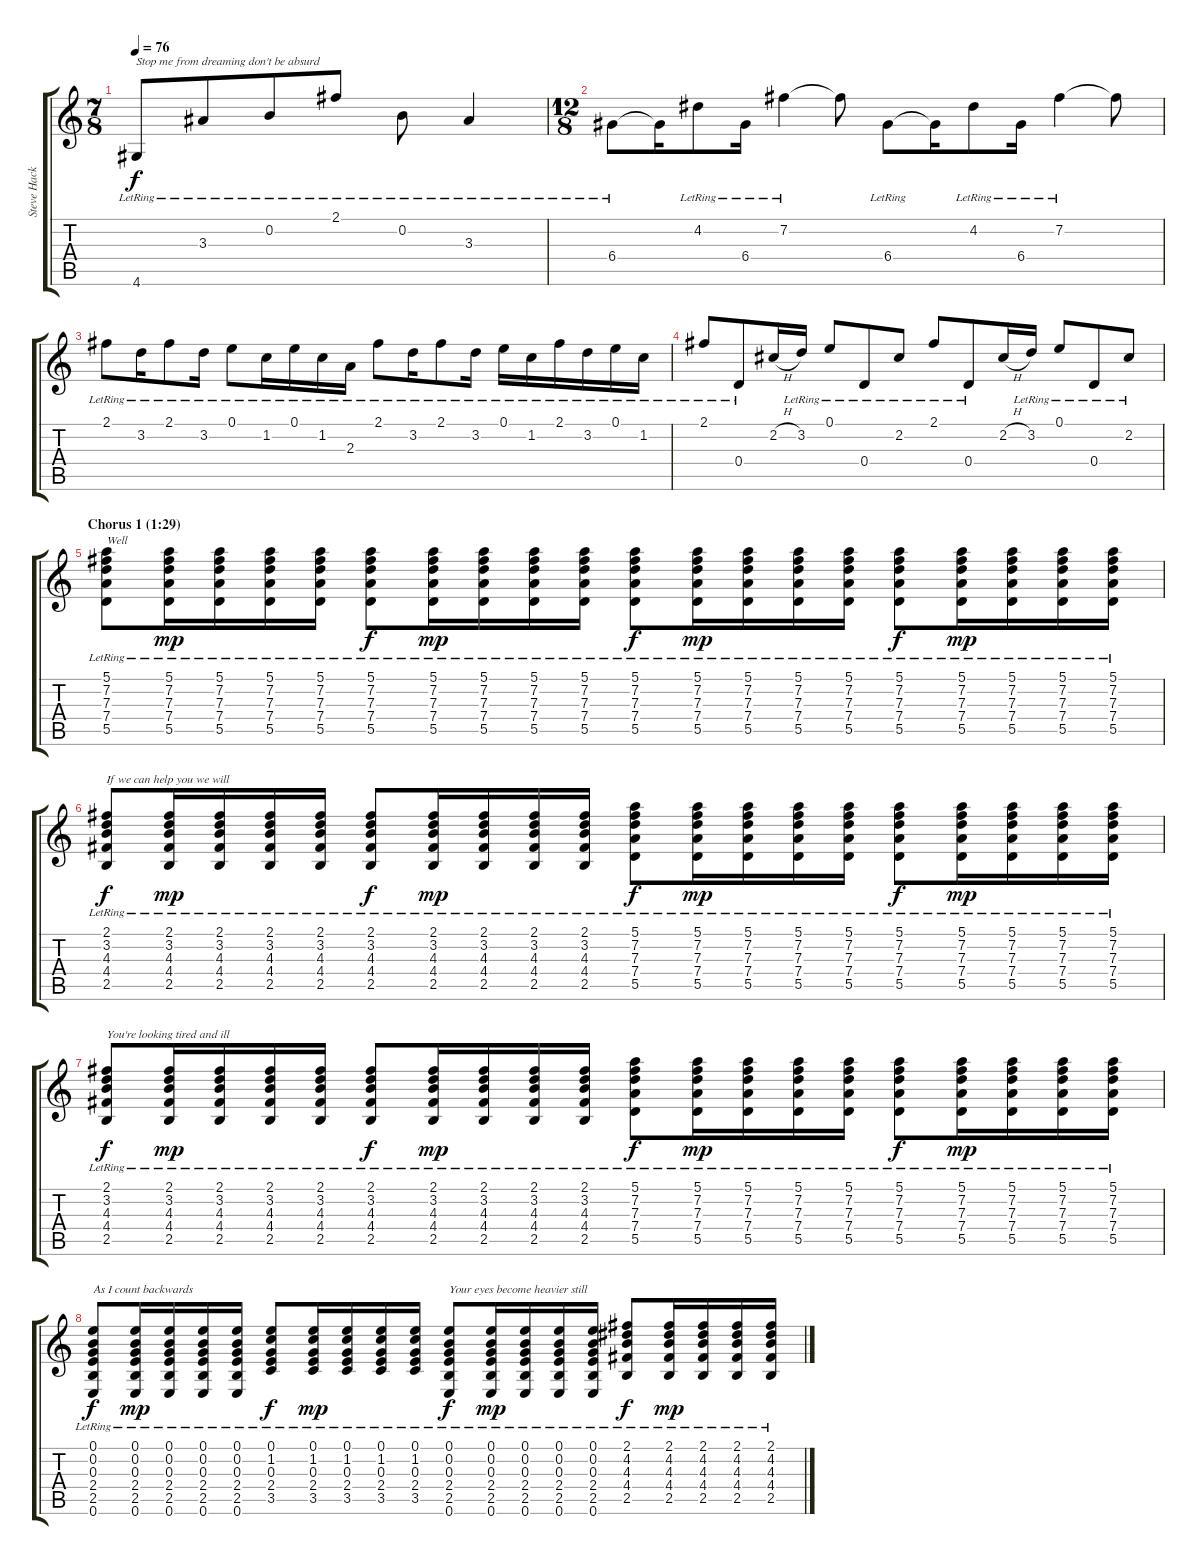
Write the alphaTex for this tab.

\track ("Steve Hackett (electric guitar)" "Steve Hack") {instrument electricguitarjazz}
\staff {score tabs}
\tuning (E4 B3 G3 D3 A2 E2) {hide}
\ts (7 8)
\tempo 76
\clef g2
\ks c
4.6{lr}.8{txt "Stop me from dreaming don't be absurd" dy f} 3.3{lr}.8 0.2{lr}.8 2.1{lr}.8 0.2{lr}.8 3.3{lr}.4 |
\ts (12 8)
6.4{lr}.8 6.4{t}.16 4.2{lr}.8 6.4{lr}.16 7.2{lr}.4 7.2{t}.8 6.4{lr}.8 6.4{t}.16 4.2{lr}.8 6.4{lr}.16 7.2{lr}.4 7.2{t}.8 |
2.1{lr}.8 3.2{lr}.16 2.1{lr}.8 3.2{lr}.16 0.1{lr}.8 1.2{lr}.16 0.1{lr}.16 1.2{lr}.16 2.3{lr}.16 2.1{lr}.8 3.2{lr}.16 2.1{lr}.8 3.2{lr}.16 0.1{lr}.16 1.2{lr}.16 2.1{lr}.16 3.2{lr}.16 0.1{lr}.16 1.2{lr}.16 |
2.1{lr}.8 0.4{lr}.8 2.2{h}.16 3.2{lr}.16 0.1{lr}.8 0.4{lr}.8 2.2{lr}.8 2.1{lr}.8 0.4{lr}.8 2.2{h}.16 3.2{lr}.16 0.1{lr}.8 0.4{lr}.8 2.2{lr}.8 |
\section ("" "Chorus 1 (1:29)")
(5.1{lr} 7.2{lr} 7.3{lr} 7.4{lr} 5.5{lr}).8{txt "Well"} (5.1{lr} 7.2{lr} 7.3{lr} 7.4{lr} 5.5{lr}).16{dy mp} (5.1{lr} 7.2{lr} 7.3{lr} 7.4{lr} 5.5{lr}).16 (5.1{lr} 7.2{lr} 7.3{lr} 7.4{lr} 5.5{lr}).16 (5.1{lr} 7.2{lr} 7.3{lr} 7.4{lr} 5.5{lr}).16 (5.1{lr} 7.2{lr} 7.3{lr} 7.4{lr} 5.5{lr}).8{dy f} (5.1{lr} 7.2{lr} 7.3{lr} 7.4{lr} 5.5{lr}).16{dy mp} (5.1{lr} 7.2{lr} 7.3{lr} 7.4{lr} 5.5{lr}).16 (5.1{lr} 7.2{lr} 7.3{lr} 7.4{lr} 5.5{lr}).16 (5.1{lr} 7.2{lr} 7.3{lr} 7.4{lr} 5.5{lr}).16 (5.1{lr} 7.2{lr} 7.3{lr} 7.4{lr} 5.5{lr}).8{dy f} (5.1{lr} 7.2{lr} 7.3{lr} 7.4{lr} 5.5{lr}).16{dy mp} (5.1{lr} 7.2{lr} 7.3{lr} 7.4{lr} 5.5{lr}).16 (5.1{lr} 7.2{lr} 7.3{lr} 7.4{lr} 5.5{lr}).16 (5.1{lr} 7.2{lr} 7.3{lr} 7.4{lr} 5.5{lr}).16 (5.1{lr} 7.2{lr} 7.3{lr} 7.4{lr} 5.5{lr}).8{dy f} (5.1{lr} 7.2{lr} 7.3{lr} 7.4{lr} 5.5{lr}).16{dy mp} (5.1{lr} 7.2{lr} 7.3{lr} 7.4{lr} 5.5{lr}).16 (5.1{lr} 7.2{lr} 7.3{lr} 7.4{lr} 5.5{lr}).16 (5.1{lr} 7.2{lr} 7.3{lr} 7.4{lr} 5.5{lr}).16 |
(2.1{lr} 3.2{lr} 4.3{lr} 4.4{lr} 2.5{lr}).8{txt "If we can help you we will" dy f} (2.1{lr} 3.2{lr} 4.3{lr} 4.4{lr} 2.5{lr}).16{dy mp} (2.1{lr} 3.2{lr} 4.3{lr} 4.4{lr} 2.5{lr}).16 (2.1{lr} 3.2{lr} 4.3{lr} 4.4{lr} 2.5{lr}).16 (2.1{lr} 3.2{lr} 4.3{lr} 4.4{lr} 2.5{lr}).16 (2.1{lr} 3.2{lr} 4.3{lr} 4.4{lr} 2.5{lr}).8{dy f} (2.1{lr} 3.2{lr} 4.3{lr} 4.4{lr} 2.5{lr}).16{dy mp} (2.1{lr} 3.2{lr} 4.3{lr} 4.4{lr} 2.5{lr}).16 (2.1{lr} 3.2{lr} 4.3{lr} 4.4{lr} 2.5{lr}).16 (2.1{lr} 3.2{lr} 4.3{lr} 4.4{lr} 2.5{lr}).16 (5.1{lr} 7.2{lr} 7.3{lr} 7.4{lr} 5.5{lr}).8{dy f} (5.1{lr} 7.2{lr} 7.3{lr} 7.4{lr} 5.5{lr}).16{dy mp} (5.1{lr} 7.2{lr} 7.3{lr} 7.4{lr} 5.5{lr}).16 (5.1{lr} 7.2{lr} 7.3{lr} 7.4{lr} 5.5{lr}).16 (5.1{lr} 7.2{lr} 7.3{lr} 7.4{lr} 5.5{lr}).16 (5.1{lr} 7.2{lr} 7.3{lr} 7.4{lr} 5.5{lr}).8{dy f} (5.1{lr} 7.2{lr} 7.3{lr} 7.4{lr} 5.5{lr}).16{dy mp} (5.1{lr} 7.2{lr} 7.3{lr} 7.4{lr} 5.5{lr}).16 (5.1{lr} 7.2{lr} 7.3{lr} 7.4{lr} 5.5{lr}).16 (5.1{lr} 7.2{lr} 7.3{lr} 7.4{lr} 5.5{lr}).16 |
(2.1{lr} 3.2{lr} 4.3{lr} 4.4{lr} 2.5{lr}).8{txt "You're looking tired and ill" dy f} (2.1{lr} 3.2{lr} 4.3{lr} 4.4{lr} 2.5{lr}).16{dy mp} (2.1{lr} 3.2{lr} 4.3{lr} 4.4{lr} 2.5{lr}).16 (2.1{lr} 3.2{lr} 4.3{lr} 4.4{lr} 2.5{lr}).16 (2.1{lr} 3.2{lr} 4.3{lr} 4.4{lr} 2.5{lr}).16 (2.1{lr} 3.2{lr} 4.3{lr} 4.4{lr} 2.5{lr}).8{dy f} (2.1{lr} 3.2{lr} 4.3{lr} 4.4{lr} 2.5{lr}).16{dy mp} (2.1{lr} 3.2{lr} 4.3{lr} 4.4{lr} 2.5{lr}).16 (2.1{lr} 3.2{lr} 4.3{lr} 4.4{lr} 2.5{lr}).16 (2.1{lr} 3.2{lr} 4.3{lr} 4.4{lr} 2.5{lr}).16 (5.1{lr} 7.2{lr} 7.3{lr} 7.4{lr} 5.5{lr}).8{dy f} (5.1{lr} 7.2{lr} 7.3{lr} 7.4{lr} 5.5{lr}).16{dy mp} (5.1{lr} 7.2{lr} 7.3{lr} 7.4{lr} 5.5{lr}).16 (5.1{lr} 7.2{lr} 7.3{lr} 7.4{lr} 5.5{lr}).16 (5.1{lr} 7.2{lr} 7.3{lr} 7.4{lr} 5.5{lr}).16 (5.1{lr} 7.2{lr} 7.3{lr} 7.4{lr} 5.5{lr}).8{dy f} (5.1{lr} 7.2{lr} 7.3{lr} 7.4{lr} 5.5{lr}).16{dy mp} (5.1{lr} 7.2{lr} 7.3{lr} 7.4{lr} 5.5{lr}).16 (5.1{lr} 7.2{lr} 7.3{lr} 7.4{lr} 5.5{lr}).16 (5.1{lr} 7.2{lr} 7.3{lr} 7.4{lr} 5.5{lr}).16 |
(0.1{lr} 0.2{lr} 0.3{lr} 2.4{lr} 2.5{lr} 0.6{lr}).8{txt "As I count backwards" dy f} (0.1{lr} 0.2{lr} 0.3{lr} 2.4{lr} 2.5{lr} 0.6{lr}).16{dy mp} (0.1{lr} 0.2{lr} 0.3{lr} 2.4{lr} 2.5{lr} 0.6{lr}).16 (0.1{lr} 0.2{lr} 0.3{lr} 2.4{lr} 2.5{lr} 0.6{lr}).16 (0.1{lr} 0.2{lr} 0.3{lr} 2.4{lr} 2.5{lr} 0.6{lr}).16 (0.1{lr} 1.2{lr} 0.3{lr} 2.4{lr} 3.5{lr}).8{dy f} (0.1{lr} 1.2{lr} 0.3{lr} 2.4{lr} 3.5{lr}).16{dy mp} (0.1{lr} 1.2{lr} 0.3{lr} 2.4{lr} 3.5{lr}).16 (0.1{lr} 1.2{lr} 0.3{lr} 2.4{lr} 3.5{lr}).16 (0.1{lr} 1.2{lr} 0.3{lr} 2.4{lr} 3.5{lr}).16 (0.1{lr} 0.2{lr} 0.3{lr} 2.4{lr} 2.5{lr} 0.6{lr}).8{txt "Your eyes become heavier still" dy f} (0.1{lr} 0.2{lr} 0.3{lr} 2.4{lr} 2.5{lr} 0.6{lr}).16{dy mp} (0.1{lr} 0.2{lr} 0.3{lr} 2.4{lr} 2.5{lr} 0.6{lr}).16 (0.1{lr} 0.2{lr} 0.3{lr} 2.4{lr} 2.5{lr} 0.6{lr}).16 (0.1{lr} 0.2{lr} 0.3{lr} 2.4{lr} 2.5{lr} 0.6{lr}).16 (2.1{lr} 4.2{lr} 4.3{lr} 4.4{lr} 2.5{lr}).8{dy f} (2.1{lr} 4.2{lr} 4.3{lr} 4.4{lr} 2.5{lr}).16{dy mp} (2.1{lr} 4.2{lr} 4.3{lr} 4.4{lr} 2.5{lr}).16 (2.1{lr} 4.2{lr} 4.3{lr} 4.4{lr} 2.5{lr}).16 (2.1{lr} 4.2{lr} 4.3{lr} 4.4{lr} 2.5{lr}).16
